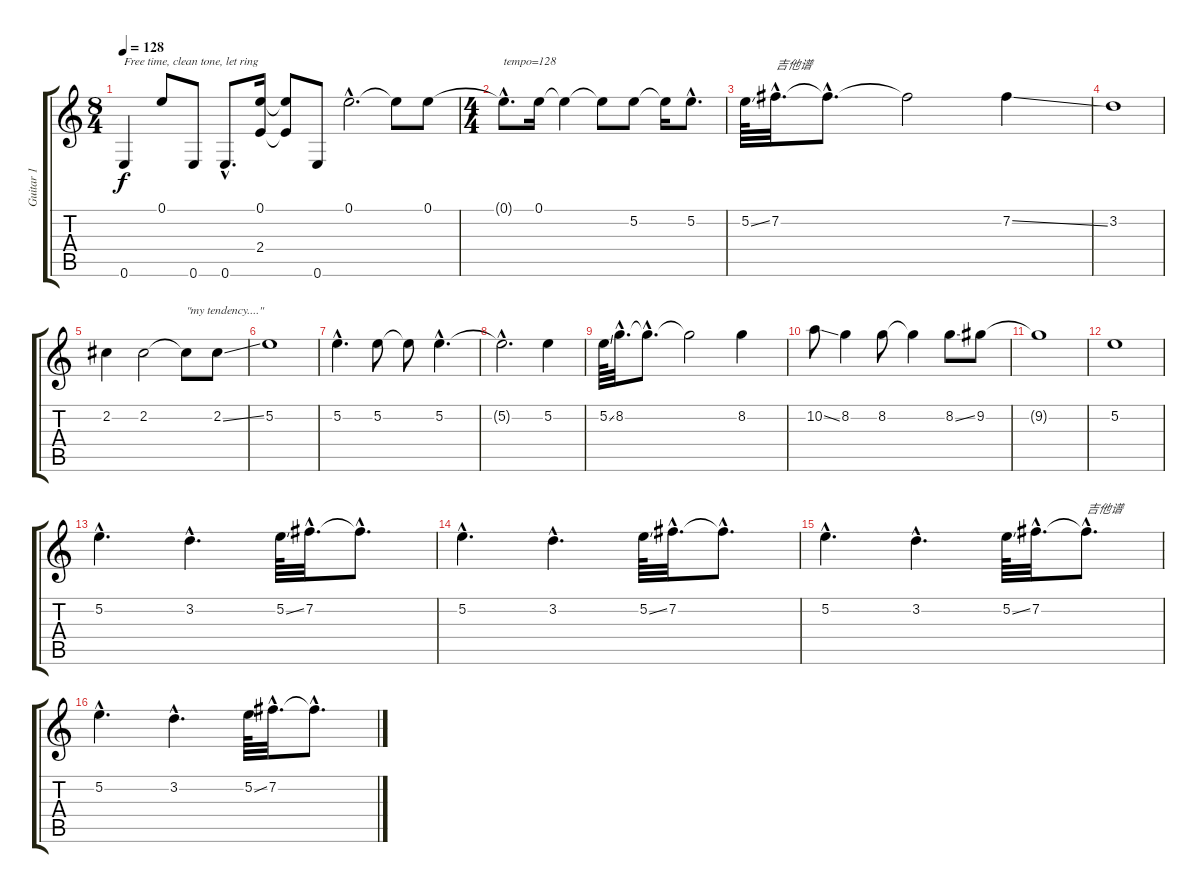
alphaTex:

\track ("Guitar 1" "Guitar 1") {instrument electricguitarclean}
\staff {score tabs}
\tuning (E4 B3 G3 D3 A2 E2) {hide}
\ts (8 4)
\tempo 128
\clef g2
\ks c
0.6.4{txt "Free time, clean tone, let ring" dy f instrument electricguitarclean} 0.1.8 0.6.8 0.6{hac}.8{d} (0.1 2.4).16 (0.1{t} 2.4{t}).8 0.6.8 0.1{hac}.2{d} 0.1{t}.8 0.1.8 |
\ts (4 4)
0.1{hac t}.8{d txt "tempo=128"} 0.1.16 0.1{t}.4 0.1{t}.8 5.2.8 5.2{t}.16 5.2{hac}.8{d} |
5.2{ss}.64 7.2{hac}.32{d txt "吉他谱"} 7.2{hac t}.8{d} 7.2{t}.2 7.2{ss}.4 |
3.2.1 |
2.2.4 2.2.2 2.2{t}.8{txt "\"my tendency....\""} 2.2{ss}.8 |
5.2.1 |
5.2{hac}.4{d} 5.2.8 5.2{t}.8 5.2{hac}.4{d} |
5.2{hac t}.2{d} 5.2.4 |
5.2{ss}.64 8.2{hac}.32{d} 8.2{hac t}.8{d} 8.2{t}.2 8.2.4 |
10.2{ss}.8 8.2.4 8.2.8 8.2{t}.4 8.2{ss}.8 9.2.8 |
9.2{t}.1 |
5.2.1 |
5.2{hac}.4{d} 3.2{hac}.4{d} 5.2{ss}.64 7.2{hac}.32{d} 7.2{hac t}.8{d} |
5.2{hac}.4{d} 3.2{hac}.4{d} 5.2{ss}.64 7.2{hac}.32{d} 7.2{hac t}.8{d} |
5.2{hac}.4{d} 3.2{hac}.4{d} 5.2{ss}.64 7.2{hac}.32{d} 7.2{hac t}.8{d txt "吉他谱"} |
5.2{hac}.4{d} 3.2{hac}.4{d} 5.2{ss}.64 7.2{hac}.32{d} 7.2{hac t}.8{d}
